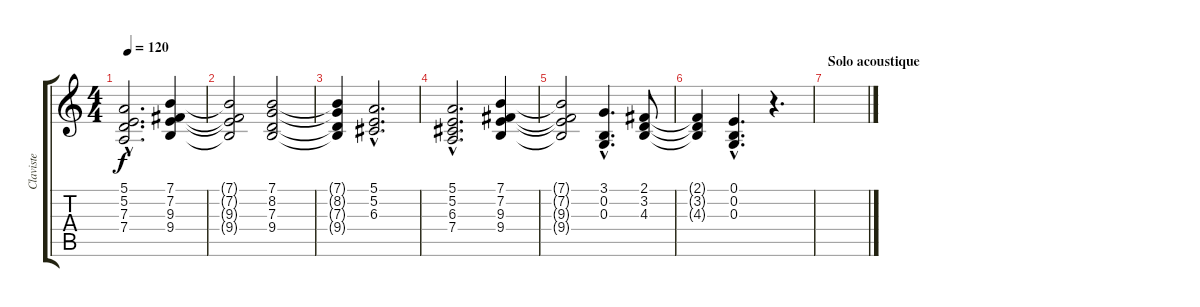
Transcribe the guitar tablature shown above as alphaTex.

\track ("Claviste" "Claviste") {instrument stringensemble1}
\staff {score tabs}
\tuning (E4 B3 G3 D3 A2 E2) {hide}
\ts (4 4)
\tempo 120
\clef g2
\ks c
(5.1{hac} 5.2{hac} 7.3{hac} 7.4{hac}).2{d dy f} (7.1 7.2 9.3 9.4).4 |
(7.1{t} 7.2{t} 9.3{t} 9.4{t}).2 (7.1 8.2 7.3 9.4).2 |
(7.1{t} 8.2{t} 7.3{t} 9.4{t}).4 (5.1{hac} 5.2{hac} 6.3{hac}).2{d} |
(5.1{hac} 5.2{hac} 6.3{hac} 7.4{hac}).2{d} (7.1 7.2 9.3 9.4).4 |
(7.1{t} 7.2{t} 9.3{t} 9.4{t}).2 (3.1{hac} 0.2{hac} 0.3{hac}).4{d} (2.1 3.2 4.3).8 |
(2.1{t} 3.2{t} 4.3{t}).4 (0.1{hac} 0.2{hac} 0.3{hac}).4{d} r.4{d} |
\section ("" "Solo acoustique")
